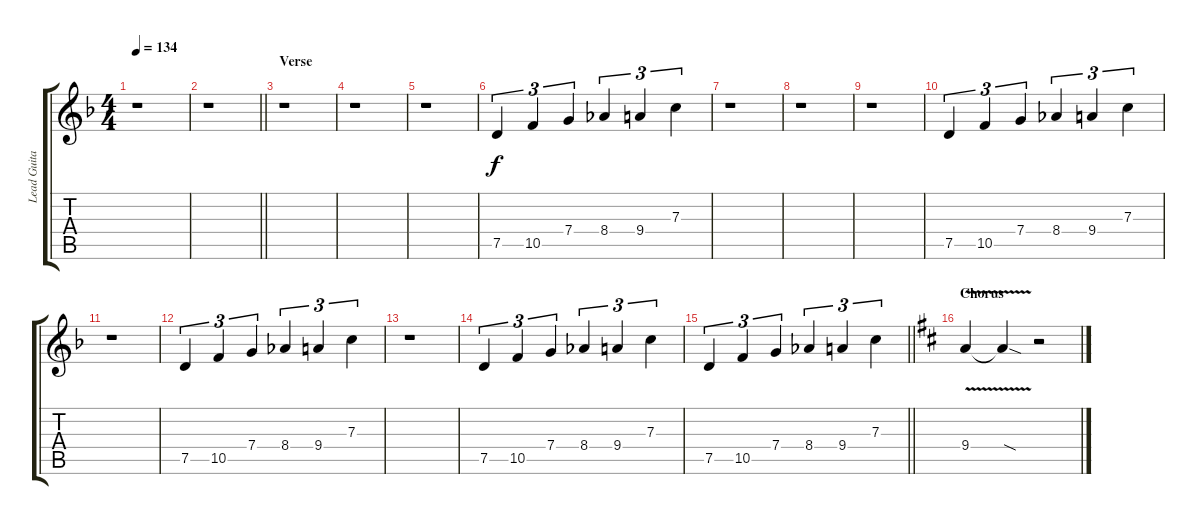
\track ("Lead Guitar 1" "Lead Guita") {instrument distortionguitar}
\staff {score tabs}
\tuning (D4 A3 F3 C3 G2 D2) {hide}
\ts (4 4)
\tempo 134
\clef g2
\ks dminor
r.1{dy f} |
\barLineRight lightlight
r.1 |
\section ("" "Verse")
r.1 |
r.1 |
r.1 |
7.5.4{tu (3 2) volume 12} 10.5.4{tu (3 2)} 7.4.4{tu (3 2)} 8.4.4{tu (3 2)} 9.4.4{tu (3 2)} 7.3.4{tu (3 2)} |
r.1 |
r.1 |
r.1 |
7.5.4{tu (3 2)} 10.5.4{tu (3 2)} 7.4.4{tu (3 2)} 8.4.4{tu (3 2)} 9.4.4{tu (3 2)} 7.3.4{tu (3 2)} |
r.1 |
7.5.4{tu (3 2)} 10.5.4{tu (3 2)} 7.4.4{tu (3 2)} 8.4.4{tu (3 2)} 9.4.4{tu (3 2)} 7.3.4{tu (3 2)} |
r.1 |
7.5.4{tu (3 2)} 10.5.4{tu (3 2)} 7.4.4{tu (3 2)} 8.4.4{tu (3 2)} 9.4.4{tu (3 2)} 7.3.4{tu (3 2)} |
\barLineRight lightlight
7.5.4{tu (3 2)} 10.5.4{tu (3 2)} 7.4.4{tu (3 2)} 8.4.4{tu (3 2)} 9.4.4{tu (3 2)} 7.3.4{tu (3 2)} |
\section ("" "Chorus")
\ks bminor
9.4{v}.4 9.4{sod t}.4 r.2
